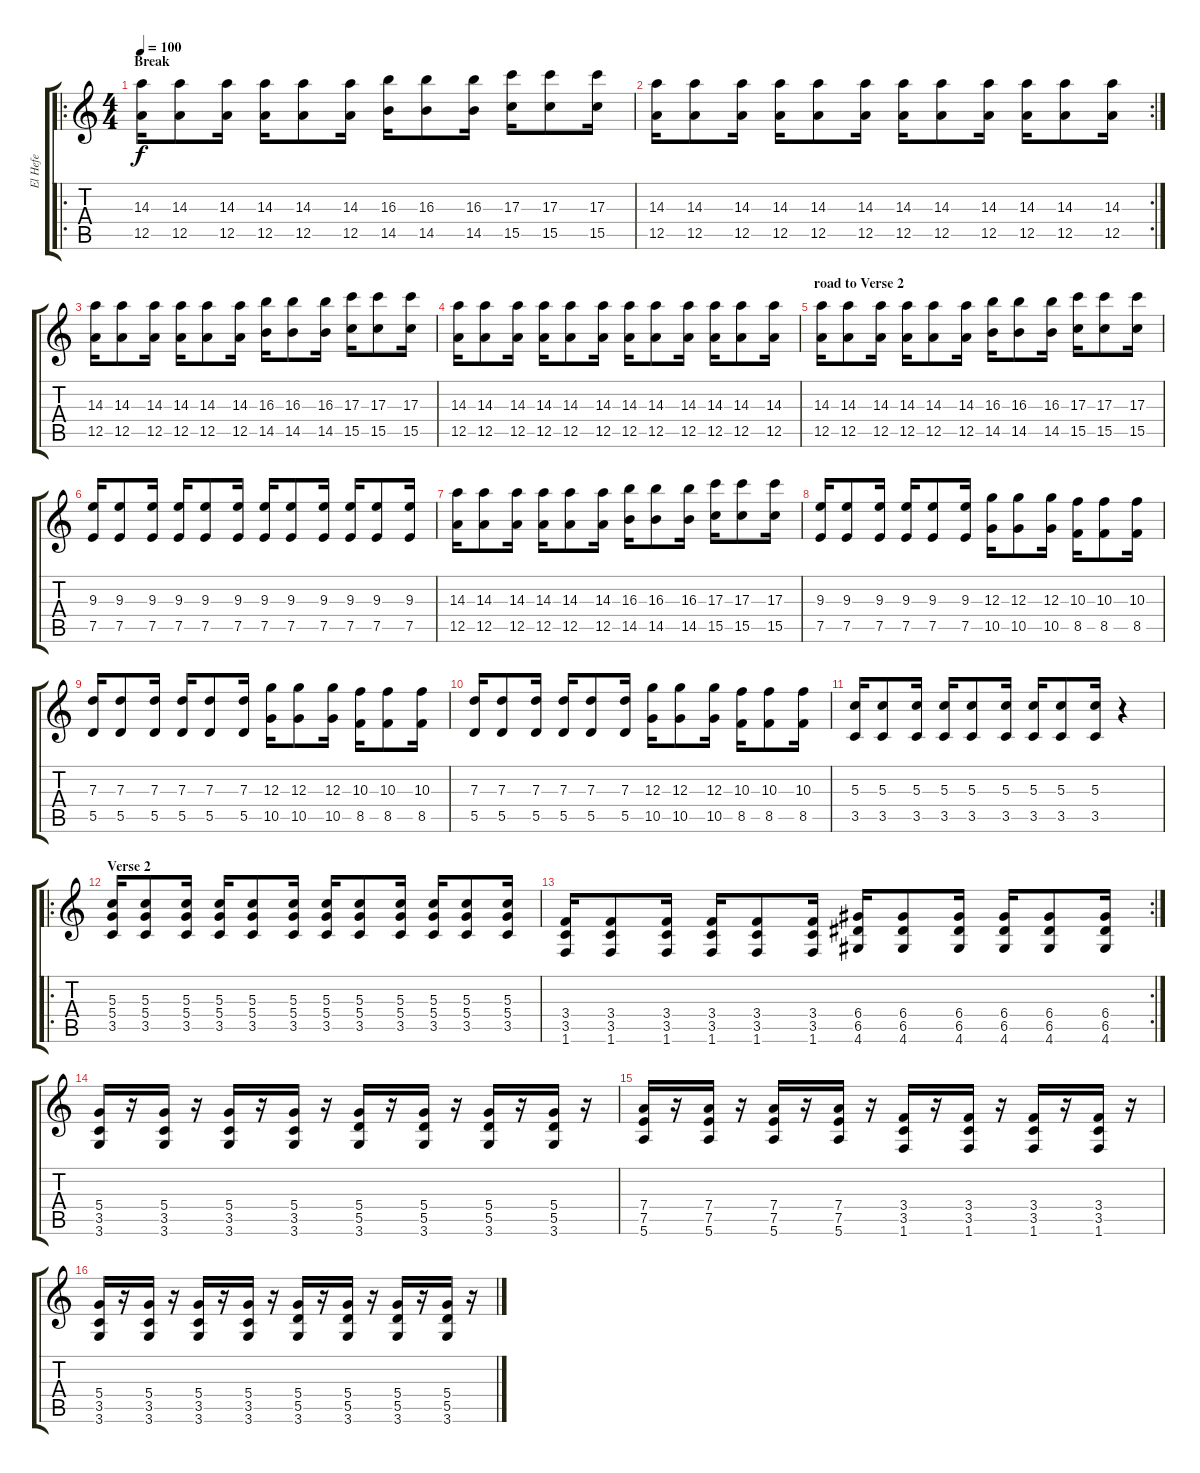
\track ("El Hefe" "El Hefe") {instrument overdrivenguitar}
\staff {score tabs}
\tuning (E4 B3 G3 D3 A2 E2) {hide}
\ro
\ts (4 4)
\section ("" "Break")
\tempo 100
\clef g2
\ks c
(14.3 12.5).16{dy f} (14.3 12.5).8 (14.3 12.5).16 (14.3 12.5).16 (14.3 12.5).8 (14.3 12.5).16 (16.3 14.5).16 (16.3 14.5).8 (16.3 14.5).16 (17.3 15.5).16 (17.3 15.5).8 (17.3 15.5).16 |
\rc 2
(14.3 12.5).16 (14.3 12.5).8 (14.3 12.5).16 (14.3 12.5).16 (14.3 12.5).8 (14.3 12.5).16 (14.3 12.5).16 (14.3 12.5).8 (14.3 12.5).16 (14.3 12.5).16 (14.3 12.5).8 (14.3 12.5).16 |
(14.3 12.5).16 (14.3 12.5).8 (14.3 12.5).16 (14.3 12.5).16 (14.3 12.5).8 (14.3 12.5).16 (16.3 14.5).16 (16.3 14.5).8 (16.3 14.5).16 (17.3 15.5).16 (17.3 15.5).8 (17.3 15.5).16 |
(14.3 12.5).16 (14.3 12.5).8 (14.3 12.5).16 (14.3 12.5).16 (14.3 12.5).8 (14.3 12.5).16 (14.3 12.5).16 (14.3 12.5).8 (14.3 12.5).16 (14.3 12.5).16 (14.3 12.5).8 (14.3 12.5).16 |
\section ("" "road to Verse 2")
(14.3 12.5).16 (14.3 12.5).8 (14.3 12.5).16 (14.3 12.5).16 (14.3 12.5).8 (14.3 12.5).16 (16.3 14.5).16 (16.3 14.5).8 (16.3 14.5).16 (17.3 15.5).16 (17.3 15.5).8 (17.3 15.5).16 |
(9.3 7.5).16 (9.3 7.5).8 (9.3 7.5).16 (9.3 7.5).16 (9.3 7.5).8 (9.3 7.5).16 (9.3 7.5).16 (9.3 7.5).8 (9.3 7.5).16 (9.3 7.5).16 (9.3 7.5).8 (9.3 7.5).16 |
(14.3 12.5).16 (14.3 12.5).8 (14.3 12.5).16 (14.3 12.5).16 (14.3 12.5).8 (14.3 12.5).16 (16.3 14.5).16 (16.3 14.5).8 (16.3 14.5).16 (17.3 15.5).16 (17.3 15.5).8 (17.3 15.5).16 |
(9.3 7.5).16 (9.3 7.5).8 (9.3 7.5).16 (9.3 7.5).16 (9.3 7.5).8 (9.3 7.5).16 (12.3 10.5).16 (12.3 10.5).8 (12.3 10.5).16 (10.3 8.5).16 (10.3 8.5).8 (10.3 8.5).16 |
(7.3 5.5).16 (7.3 5.5).8 (7.3 5.5).16 (7.3 5.5).16 (7.3 5.5).8 (7.3 5.5).16 (12.3 10.5).16 (12.3 10.5).8 (12.3 10.5).16 (10.3 8.5).16 (10.3 8.5).8 (10.3 8.5).16 |
(7.3 5.5).16 (7.3 5.5).8 (7.3 5.5).16 (7.3 5.5).16 (7.3 5.5).8 (7.3 5.5).16 (12.3 10.5).16 (12.3 10.5).8 (12.3 10.5).16 (10.3 8.5).16 (10.3 8.5).8 (10.3 8.5).16 |
(5.3 3.5).16 (5.3 3.5).8 (5.3 3.5).16 (5.3 3.5).16 (5.3 3.5).8 (5.3 3.5).16 (5.3 3.5).16 (5.3 3.5).8 (5.3 3.5).16 r.4 |
\ro
\section ("" "Verse 2")
(5.3 5.4 3.5).16 (5.3 5.4 3.5).8 (5.3 5.4 3.5).16 (5.3 5.4 3.5).16 (5.3 5.4 3.5).8 (5.3 5.4 3.5).16 (5.3 5.4 3.5).16 (5.3 5.4 3.5).8 (5.3 5.4 3.5).16 (5.3 5.4 3.5).16 (5.3 5.4 3.5).8 (5.3 5.4 3.5).16 |
\rc 2
(3.4 3.5 1.6).16 (3.4 3.5 1.6).8 (3.4 3.5 1.6).16 (3.4 3.5 1.6).16 (3.4 3.5 1.6).8 (3.4 3.5 1.6).16 (6.4 6.5 4.6).16 (6.4 6.5 4.6).8 (6.4 6.5 4.6).16 (6.4 6.5 4.6).16 (6.4 6.5 4.6).8 (6.4 6.5 4.6).16 |
(5.4 3.5 3.6).16 r.16 (5.4 3.5 3.6).16 r.16 (5.4 3.5 3.6).16 r.16 (5.4 3.5 3.6).16 r.16 (5.4 5.5 3.6).16 r.16 (5.4 5.5 3.6).16 r.16 (5.4 5.5 3.6).16 r.16 (5.4 5.5 3.6).16 r.16 |
(7.4 7.5 5.6).16 r.16 (7.4 7.5 5.6).16 r.16 (7.4 7.5 5.6).16 r.16 (7.4 7.5 5.6).16 r.16 (3.4 3.5 1.6).16 r.16 (3.4 3.5 1.6).16 r.16 (3.4 3.5 1.6).16 r.16 (3.4 3.5 1.6).16 r.16 |
(5.4 3.5 3.6).16 r.16 (5.4 3.5 3.6).16 r.16 (5.4 3.5 3.6).16 r.16 (5.4 3.5 3.6).16 r.16 (5.4 5.5 3.6).16 r.16 (5.4 5.5 3.6).16 r.16 (5.4 5.5 3.6).16 r.16 (5.4 5.5 3.6).16 r.16
